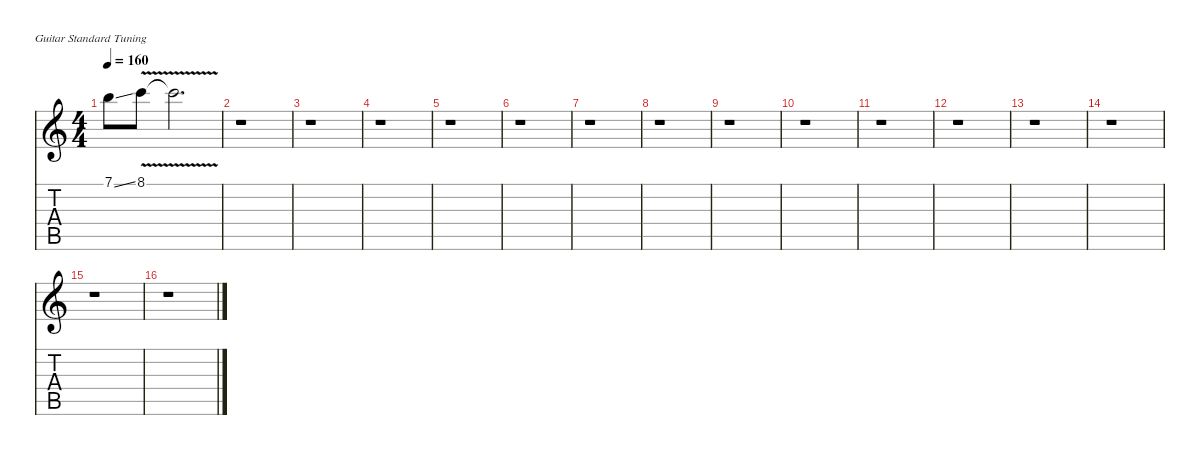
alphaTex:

\defaultSystemsLayout 4
\hideDynamics
\bracketExtendMode nobrackets
\singleTrackTrackNamePolicy hidden
\multiTrackTrackNamePolicy hidden
\firstSystemTrackNameMode fullname
\firstSystemTrackNameOrientation horizontal
\otherSystemsTrackNameOrientation horizontal
\track ("Lead guitar" "jz.guit.") {defaultSystemsLayout 4 instrument electricguitarjazz}
\staff {score tabs}
\tuning (E4 B3 G3 D3 A2 E2)
\ts (4 4)
\tempo 160
\clef g2
\ks aminor
7.1{ss}.8{dy f beam Down} 8.1{v}.8{beam Down} 8.1{v t}.2{d beam Down} |
r.1{beam Down} |
r.1{beam Down} |
r.1{beam Down} |
r.1{beam Down} |
r.1{beam Down} |
r.1{beam Down} |
r.1{beam Down} |
r.1{beam Down} |
r.1{beam Down} |
r.1{beam Down} |
r.1{beam Down} |
r.1{beam Down} |
r.1{beam Down} |
r.1{beam Down} |
r.1{beam Down}
